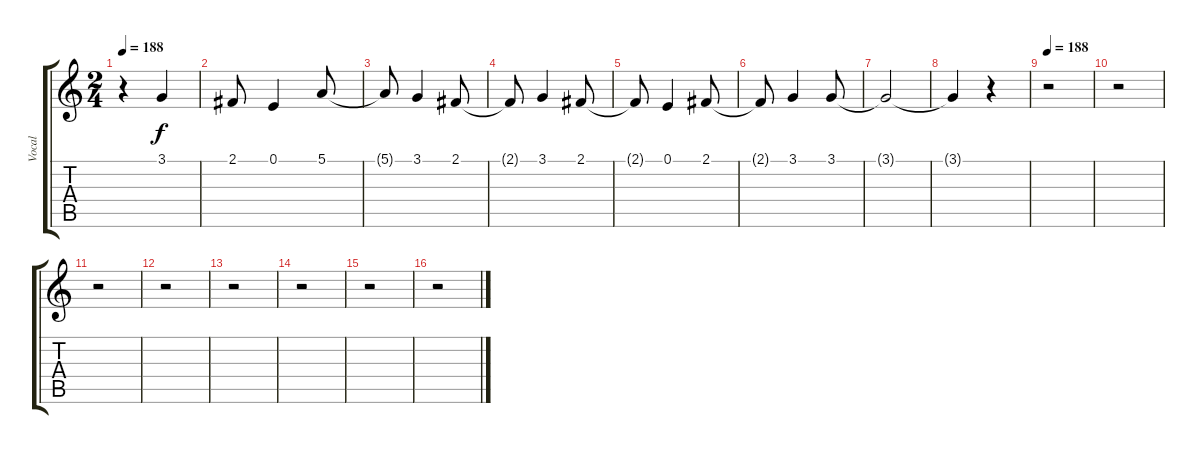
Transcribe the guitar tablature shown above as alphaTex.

\track ("Vocal" "Vocal") {instrument viola}
\staff {score tabs}
\tuning (E4 B3 G3 D3 A2 E2) {hide}
\ts (2 4)
\tempo 188
\clef g2
\ks c
r.4{dy f} 3.1.4 |
2.1.8 0.1.4 5.1.8 |
5.1{t}.8 3.1.4 2.1.8 |
2.1{t}.8 3.1.4 2.1.8 |
2.1{t}.8 0.1.4 2.1.8 |
2.1{t}.8 3.1.4 3.1.8 |
3.1{t}.2 |
3.1{t}.4 r.4 |
\tempo 188
r.2 |
r.2 |
r.2 |
r.2 |
r.2 |
r.2 |
r.2 |
r.2
